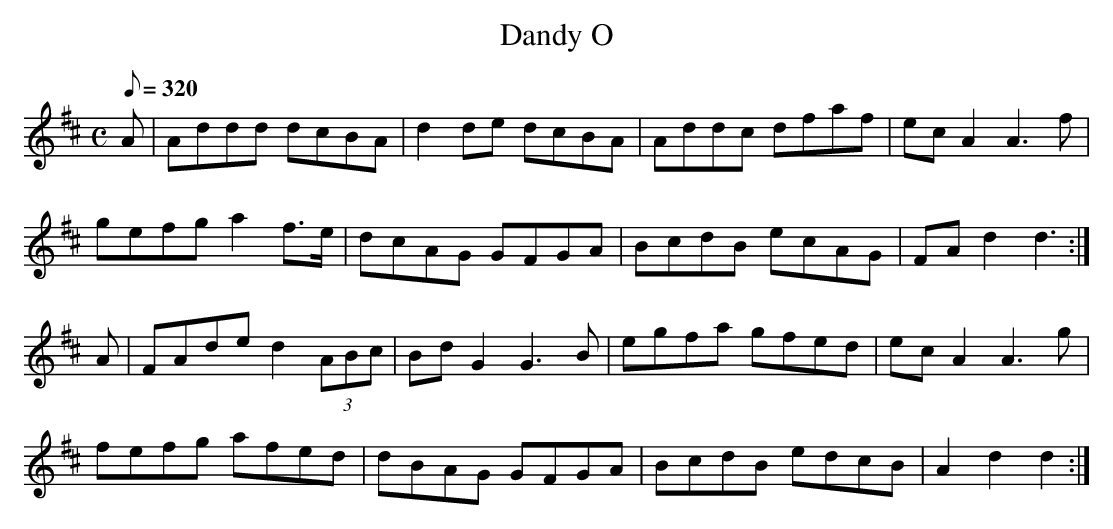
X:1
T: Dandy O
M: C
L: 1/8
Q: 320
K: D
A| Addd dcBA| d2de dcBA| Addc dfaf| ecA2 A3f|
gefg a2 f>e| dcAG GFGA| BcdB ecAG| FA d2 d3 :|
A| FAde d2 (3ABc| Bd G2 G3B| egfa gfed| ecA2 A3g|
fefg afed| dBAG GFGA| BcdB edcB| A2d2d2 :|
